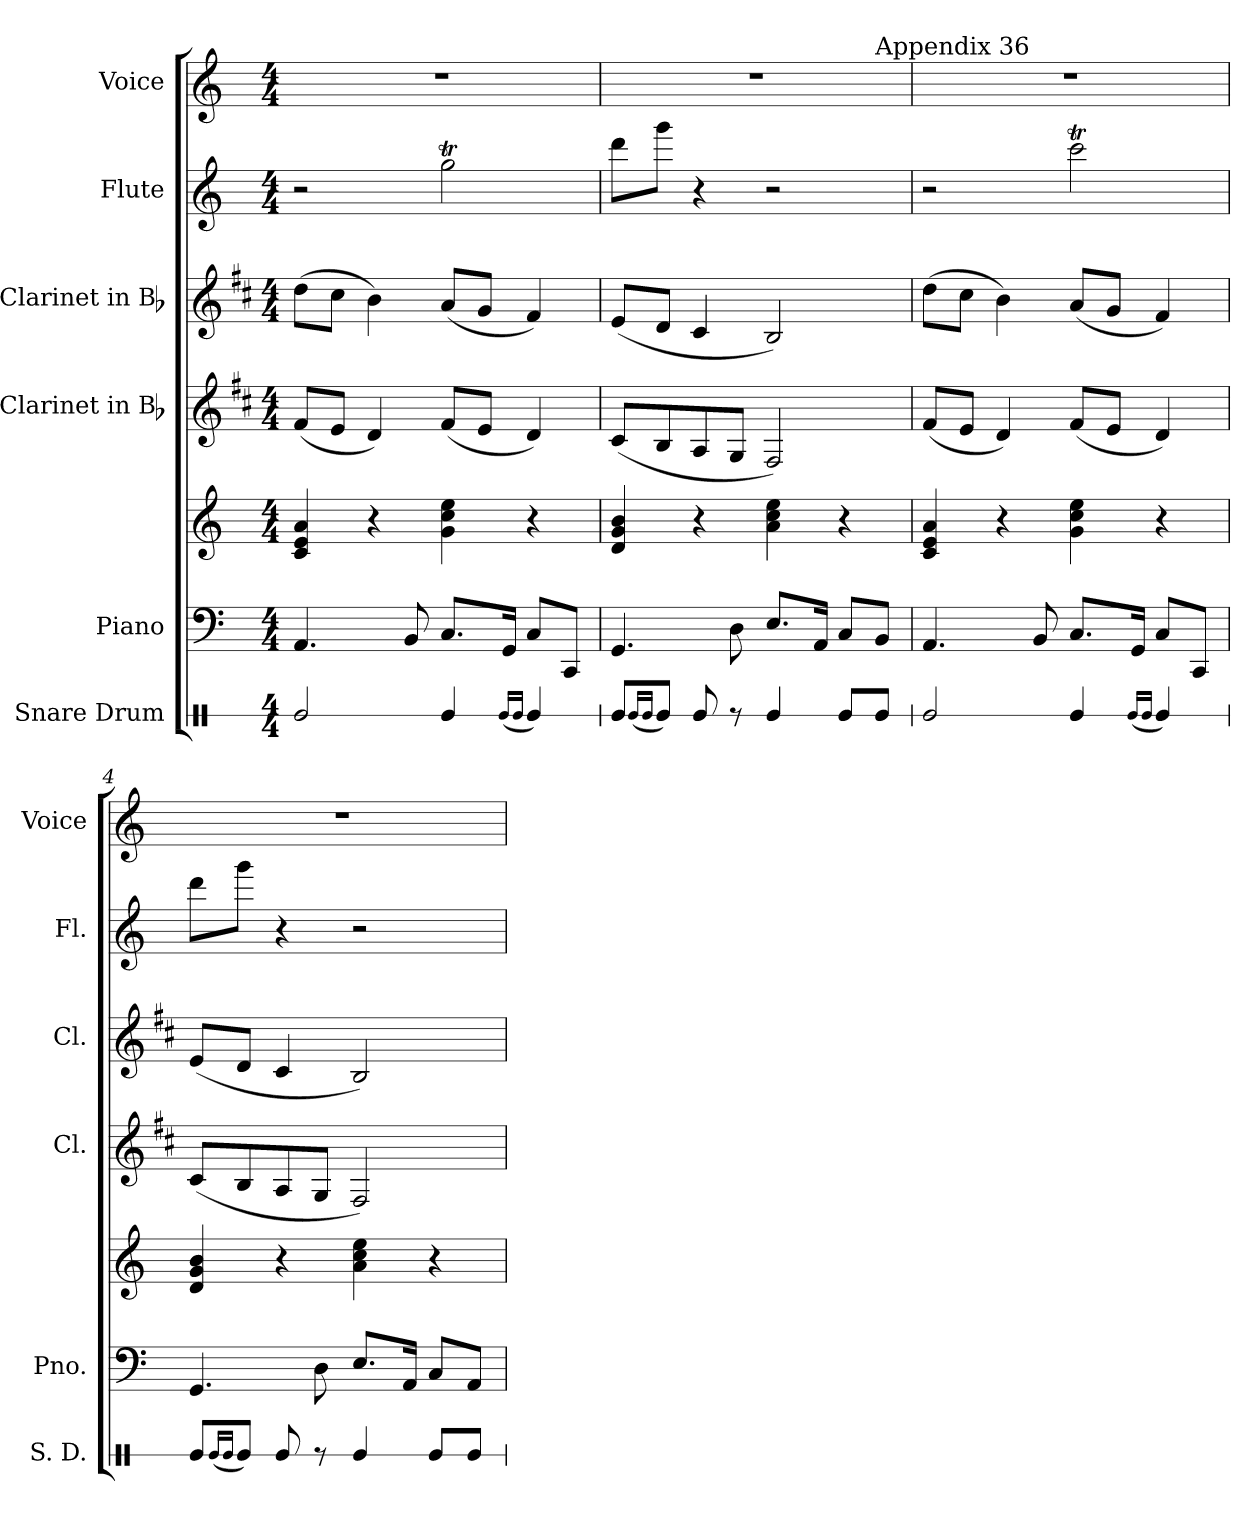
**kern	**kern	**kern	**kern	**kern	**kern	**kern
*part6	*part5	*part5	*part4	*part3	*part2	*part1
*staff7	*staff6	*staff5	*staff4	*staff3	*staff2	*staff1
*I"Snare Drum	*I"Piano	*	*I"Clarinet in Bb	*I"Clarinet in Bb	*I"Flute	*I"Voice
*I'S. D.	*I'Pno.	*	*I'Cl.	*I'Cl.	*I'Fl.	*I'Voice
!!LO:PB:g=z
*stria1	*	*	*	*	*	*
*clefX	*clefF4	*clefG2	*clefG2	*clefG2	*clefG2	*clefG2
*	*	*	*ITrd1c2	*ITrd1c2	*	*
*k[]	*k[]	*k[]	*k[]	*k[]	*k[]	*k[]
*C:	*C:	*C:	*C:	*C:	*C:	*C:
*M4/4	*M4/4	*M4/4	*M4/4	*M4/4	*M4/4	*M4/4
*MM112	*MM112	*MM112	*MM112	*MM112	*MM112	*MM112
=1	=1	=1	=1	=1	=1	=1
2Rei/	4.AAi/	4ci/ 4ei 4ai	(8ei/L	(8cci\L	2r	1r
.	.	.	8di/J	8bi\J	.	.
.	.	4r	4ci/)	4ai\)	.	.
.	8BBi/	.	.	.	.	.
4Rei/	8.Ci/L	4gi\ 4cci 4eei	(8ei/L	(8gi/L	2ggTi\	.
.	.	.	8di/J	8fi/J	.	.
.	16GGi/Jk	.	.	.	.	.
(16qRei/LL	.	.	.	.	.	.
16qRei/JJ	.	.	.	.	.	.
4Rei/)	8Ci/L	4r	4ci/)	4ei/)	.	.
.	8CCi/J	.	.	.	.	.
=2	=2	=2	=2	=2	=2	=2
*	*	*	*	*	*	*^
8Rei/L	4.GGi/	4di/ 4gi 4bi	(8Bi/L	(8di/L	8dddi\L	1r	2..ryy
(16qRei/LL	.	.	.	.	.	.	.
16qRei/JJ	.	.	.	.	.	.	.
8Rei/J)	.	.	8Ai/	8ci/J	8gggi\J	.	.
8Rei/	.	4r	8Gi/	4Bi/	4r	.	.
8r	8Di\	.	8Fi/J	.	.	.	.
4Rei/	8.Ei/L	4ai\ 4cci 4eei	2Ei/)	2Ai/)	2r	.	.
.	16AAi/Jk	.	.	.	.	.	.
8Rei/L	8Ci/L	4r	.	.	.	.	.
!	!	!	!	!	!	!	!LO:TX:a:t=Appendix 36
8Rei/J	8BBi/J	.	.	.	.	.	8ryy
*	*	*	*	*	*	*v	*v
=3	=3	=3	=3	=3	=3	=3
2Rei/	4.AAi/	4ci/ 4ei 4ai	(8ei/L	(8cci\L	2r	1r
.	.	.	8di/J	8bi\J	.	.
.	.	4r	4ci/)	4ai\)	.	.
.	8BBi/	.	.	.	.	.
4Rei/	8.Ci/L	4gi\ 4cci 4eei	(8ei/L	(8gi/L	2cccTi\	.
.	.	.	8di/J	8fi/J	.	.
.	16GGi/Jk	.	.	.	.	.
(16qRei/LL	.	.	.	.	.	.
16qRei/JJ	.	.	.	.	.	.
4Rei/)	8Ci/L	4r	4ci/)	4ei/)	.	.
.	8CCi/J	.	.	.	.	.
=4	=4	=4	=4	=4	=4	=4
8Rei/L	4.GGi/	4di/ 4gi 4bi	(8Bi/L	(8di/L	8dddi\L	1r
(16qRei/LL	.	.	.	.	.	.
16qRei/JJ	.	.	.	.	.	.
8Rei/J)	.	.	8Ai/	8ci/J	8gggi\J	.
8Rei/	.	4r	8Gi/	4Bi/	4r	.
8r	8Di\	.	8Fi/J	.	.	.
4Rei/	8.Ei/L	4ai\ 4cci 4eei	2Ei/)	2Ai/)	2r	.
.	16AAi/Jk	.	.	.	.	.
8Rei/L	8Ci/L	4r	.	.	.	.
8Rei/J	8AAi/J	.	.	.	.	.
=	=	=	=	=	=	=
*-	*-	*-	*-	*-	*-	*-
